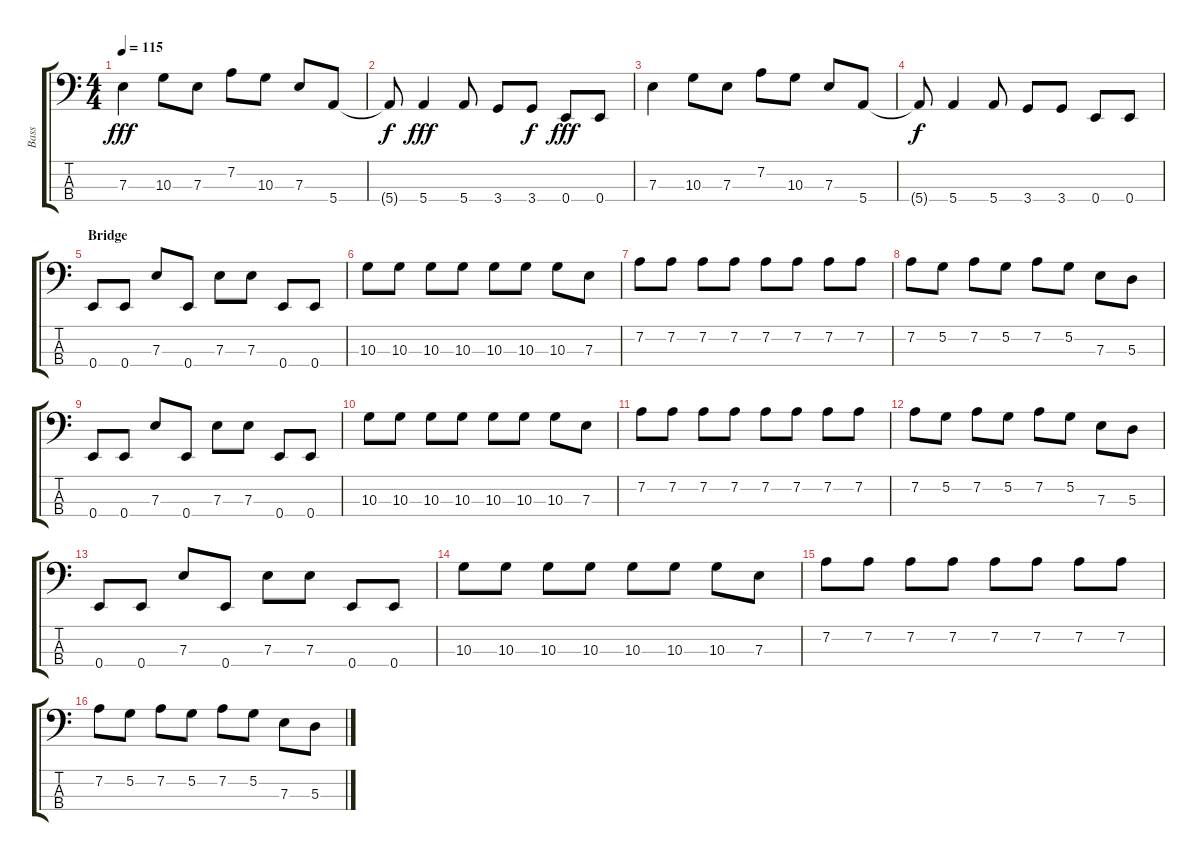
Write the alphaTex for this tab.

\track ("Bass" "Bass") {instrument distortionguitar}
\staff {score tabs}
\tuning (G2 D2 A1 E1) {hide}
\ts (4 4)
\tempo 115
\clef f4
\ks c
7.3.4{dy fff volume 16 instrument lead2sawtooth} 10.3.8 7.3.8 7.2.8 10.3.8 7.3.8 5.4.8 |
5.4{t}.8{dy f} 5.4.4{dy fff} 5.4.8 3.4.8 3.4.8{dy f} 0.4.8{dy fff} 0.4.8 |
7.3.4{volume 16 instrument lead2sawtooth} 10.3.8 7.3.8 7.2.8 10.3.8 7.3.8 5.4.8 |
5.4{t}.8{dy f} 5.4.4 5.4.8 3.4.8 3.4.8 0.4.8 0.4.8 |
\section ("" "Bridge")
0.4.8{instrument lead2sawtooth} 0.4.8 7.3.8 0.4.8 7.3.8 7.3.8 0.4.8 0.4.8 |
10.3.8 10.3.8 10.3.8 10.3.8 10.3.8 10.3.8 10.3.8 7.3.8 |
7.2.8 7.2.8 7.2.8 7.2.8 7.2.8 7.2.8 7.2.8 7.2.8 |
7.2.8 5.2.8 7.2.8 5.2.8 7.2.8 5.2.8 7.3.8 5.3.8 |
0.4.8{instrument lead2sawtooth} 0.4.8 7.3.8 0.4.8 7.3.8 7.3.8 0.4.8 0.4.8 |
10.3.8 10.3.8 10.3.8 10.3.8 10.3.8 10.3.8 10.3.8 7.3.8 |
7.2.8 7.2.8 7.2.8 7.2.8 7.2.8 7.2.8 7.2.8 7.2.8 |
7.2.8 5.2.8 7.2.8 5.2.8 7.2.8 5.2.8 7.3.8 5.3.8 |
0.4.8{instrument lead2sawtooth} 0.4.8 7.3.8 0.4.8 7.3.8 7.3.8 0.4.8 0.4.8 |
10.3.8 10.3.8 10.3.8 10.3.8 10.3.8 10.3.8 10.3.8 7.3.8 |
7.2.8 7.2.8 7.2.8 7.2.8 7.2.8 7.2.8 7.2.8 7.2.8 |
7.2.8 5.2.8 7.2.8 5.2.8 7.2.8 5.2.8 7.3.8 5.3.8
